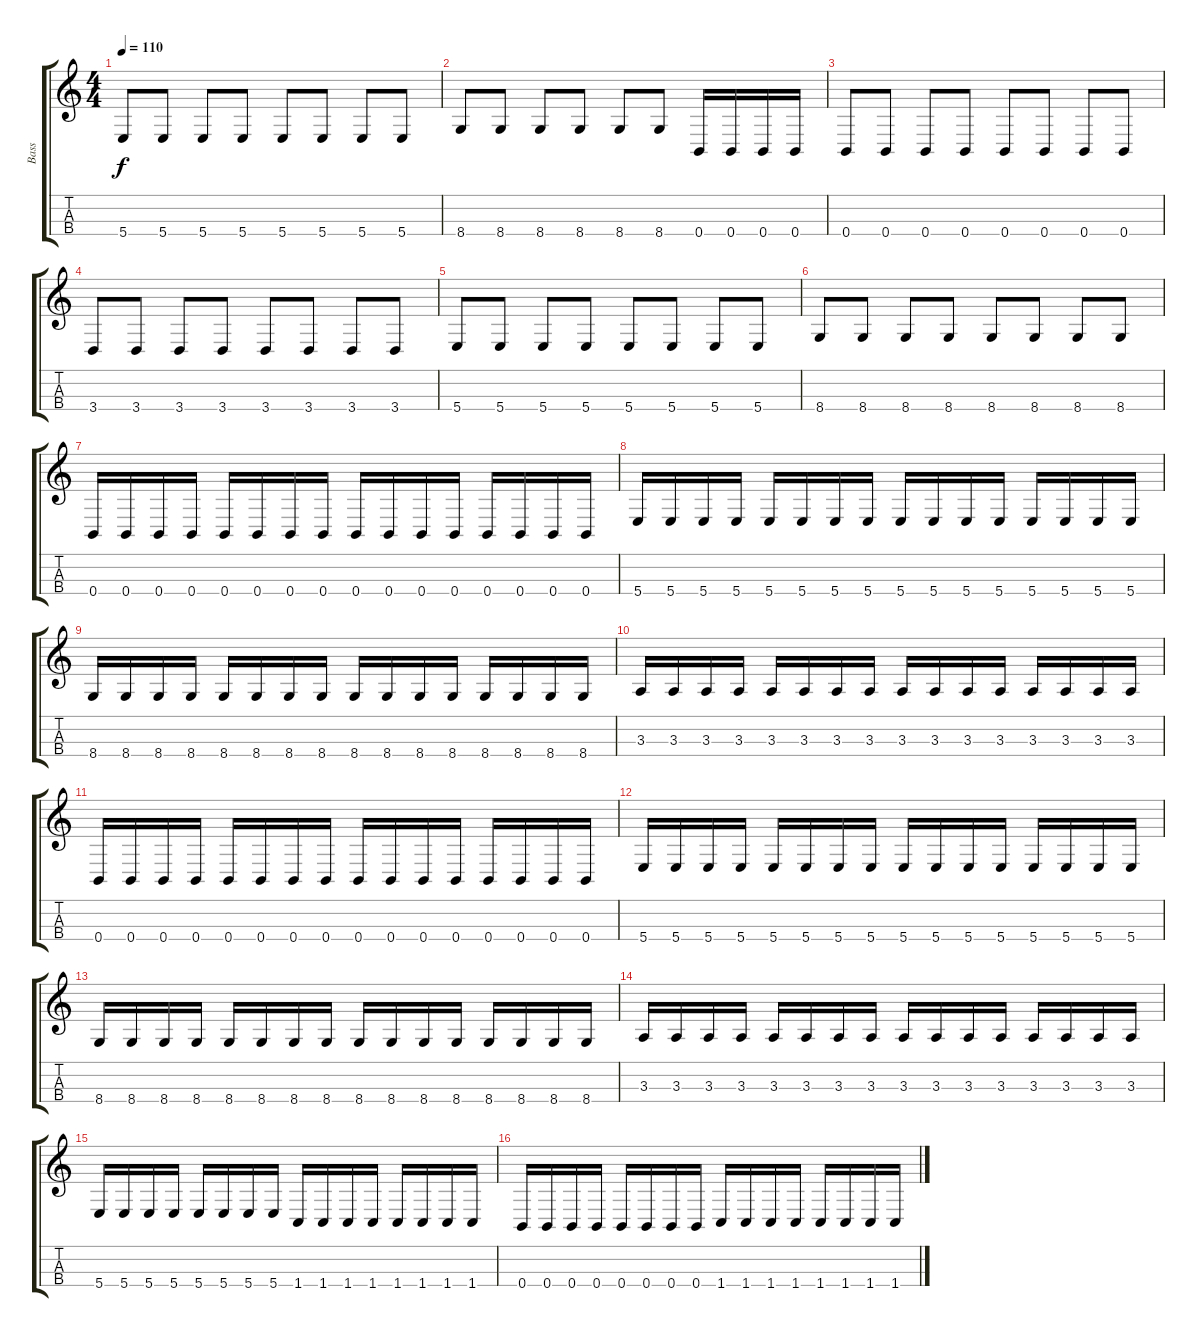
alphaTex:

\track ("Bass" "Bass") {instrument electricbassfinger}
\staff {score tabs}
\tuning (G2 D2 Gb2 B1) {hide}
\ts (4 4)
\tempo 110
\clef g2
\ks c
5.4.8{dy f} 5.4.8 5.4.8 5.4.8 5.4.8 5.4.8 5.4.8 5.4.8 |
8.4.8 8.4.8 8.4.8 8.4.8 8.4.8 8.4.8 0.4.16 0.4.16 0.4.16 0.4.16 |
0.4.8 0.4.8 0.4.8 0.4.8 0.4.8 0.4.8 0.4.8 0.4.8 |
3.4.8 3.4.8 3.4.8 3.4.8 3.4.8 3.4.8 3.4.8 3.4.8 |
5.4.8 5.4.8 5.4.8 5.4.8 5.4.8 5.4.8 5.4.8 5.4.8 |
8.4.8 8.4.8 8.4.8 8.4.8 8.4.8 8.4.8 8.4.8 8.4.8 |
0.4.16 0.4.16 0.4.16 0.4.16 0.4.16 0.4.16 0.4.16 0.4.16 0.4.16 0.4.16 0.4.16 0.4.16 0.4.16 0.4.16 0.4.16 0.4.16 |
5.4.16 5.4.16 5.4.16 5.4.16 5.4.16 5.4.16 5.4.16 5.4.16 5.4.16 5.4.16 5.4.16 5.4.16 5.4.16 5.4.16 5.4.16 5.4.16 |
8.4.16 8.4.16 8.4.16 8.4.16 8.4.16 8.4.16 8.4.16 8.4.16 8.4.16 8.4.16 8.4.16 8.4.16 8.4.16 8.4.16 8.4.16 8.4.16 |
3.3.16 3.3.16 3.3.16 3.3.16 3.3.16 3.3.16 3.3.16 3.3.16 3.3.16 3.3.16 3.3.16 3.3.16 3.3.16 3.3.16 3.3.16 3.3.16 |
0.4.16 0.4.16 0.4.16 0.4.16 0.4.16 0.4.16 0.4.16 0.4.16 0.4.16 0.4.16 0.4.16 0.4.16 0.4.16 0.4.16 0.4.16 0.4.16 |
5.4.16 5.4.16 5.4.16 5.4.16 5.4.16 5.4.16 5.4.16 5.4.16 5.4.16 5.4.16 5.4.16 5.4.16 5.4.16 5.4.16 5.4.16 5.4.16 |
8.4.16 8.4.16 8.4.16 8.4.16 8.4.16 8.4.16 8.4.16 8.4.16 8.4.16 8.4.16 8.4.16 8.4.16 8.4.16 8.4.16 8.4.16 8.4.16 |
3.3.16 3.3.16 3.3.16 3.3.16 3.3.16 3.3.16 3.3.16 3.3.16 3.3.16 3.3.16 3.3.16 3.3.16 3.3.16 3.3.16 3.3.16 3.3.16 |
5.4.16 5.4.16 5.4.16 5.4.16 5.4.16 5.4.16 5.4.16 5.4.16 1.4.16 1.4.16 1.4.16 1.4.16 1.4.16 1.4.16 1.4.16 1.4.16 |
0.4.16 0.4.16 0.4.16 0.4.16 0.4.16 0.4.16 0.4.16 0.4.16 1.4.16 1.4.16 1.4.16 1.4.16 1.4.16 1.4.16 1.4.16 1.4.16
